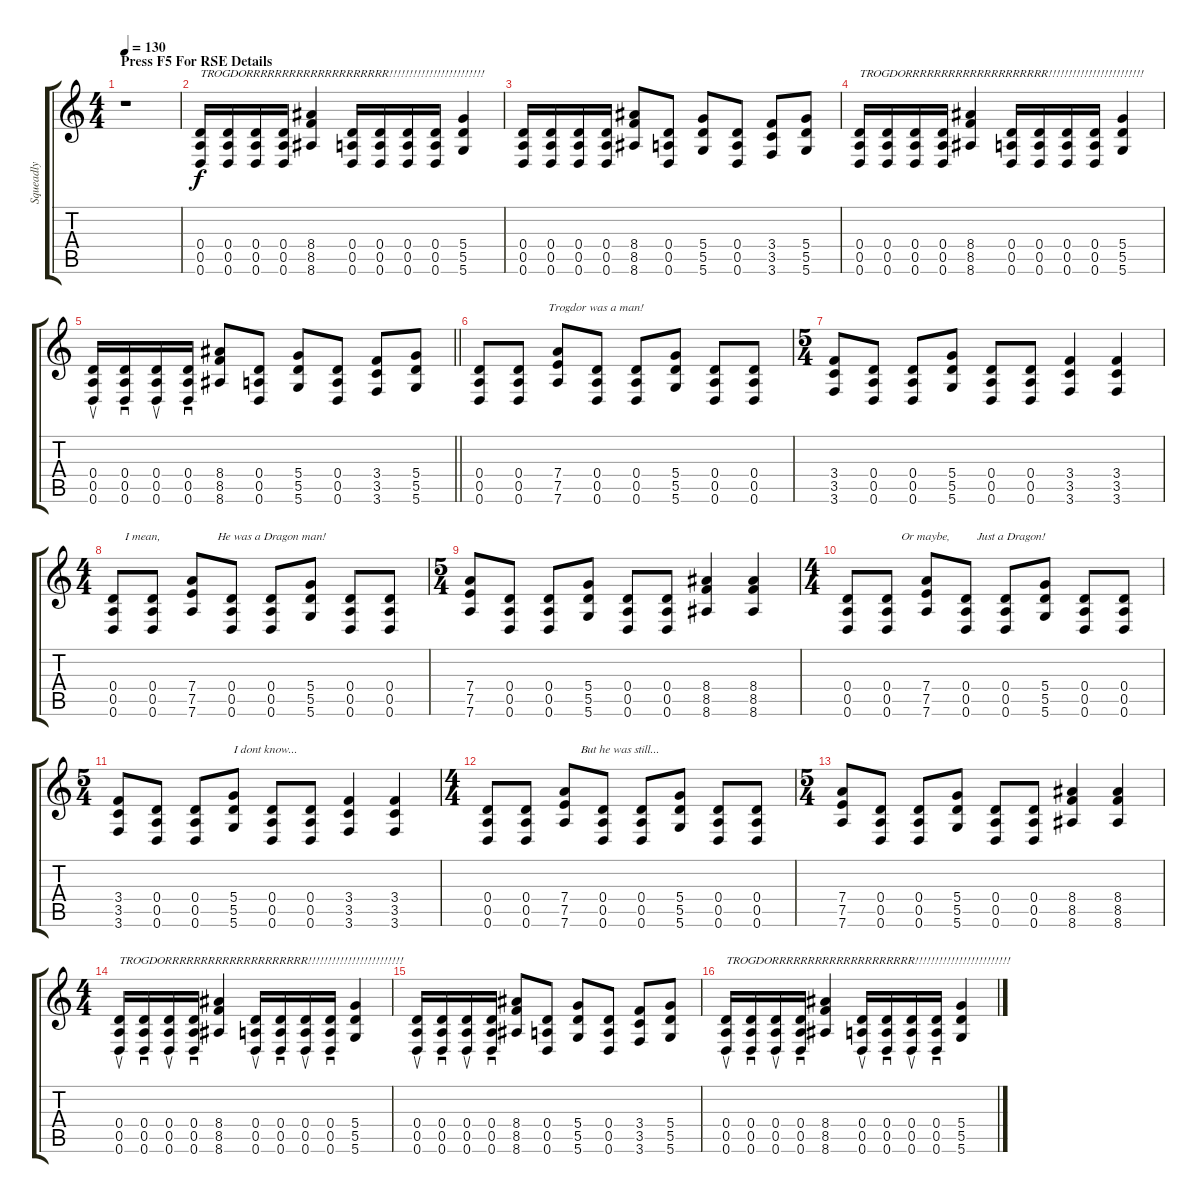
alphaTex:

\track ("Squeadly" "Squeadly") {instrument distortionguitar}
\staff {score tabs}
\tuning (E4 B3 G3 D3 A2 D2) {hide}
\ts (4 4)
\section ("" "Press F5 For RSE Details")
\tempo 130
\clef g2
\ks c
r.1{dy f instrument distortionguitar} |
(0.4 0.5 0.6).16{txt "TROGDORRRRRRRRRRRRRRRRRRRR!!!!!!!!!!!!!!!!!!!!!!!!"} (0.4 0.5 0.6).16 (0.4 0.5 0.6).16 (0.4 0.5 0.6).16 (8.4 8.5 8.6).4 (0.4 0.5 0.6).16 (0.4 0.5 0.6).16 (0.4 0.5 0.6).16 (0.4 0.5 0.6).16 (5.4 5.5 5.6).4 |
(0.4 0.5 0.6).16 (0.4 0.5 0.6).16 (0.4 0.5 0.6).16 (0.4 0.5 0.6).16 (8.4 8.5 8.6).8 (0.4 0.5 0.6).8 (5.4 5.5 5.6).8 (0.4 0.5 0.6).8 (3.4 3.5 3.6).8 (5.4 5.5 5.6).8 |
(0.4 0.5 0.6).16{txt "TROGDORRRRRRRRRRRRRRRRRRRR!!!!!!!!!!!!!!!!!!!!!!!!"} (0.4 0.5 0.6).16 (0.4 0.5 0.6).16 (0.4 0.5 0.6).16 (8.4 8.5 8.6).4 (0.4 0.5 0.6).16 (0.4 0.5 0.6).16 (0.4 0.5 0.6).16 (0.4 0.5 0.6).16 (5.4 5.5 5.6).4 |
\barLineRight lightlight
(0.4 0.5 0.6).16{su} (0.4 0.5 0.6).16{sd} (0.4 0.5 0.6).16{su} (0.4 0.5 0.6).16{sd} (8.4 8.5 8.6).8 (0.4 0.5 0.6).8 (5.4 5.5 5.6).8 (0.4 0.5 0.6).8 (3.4 3.5 3.6).8 (5.4 5.5 5.6).8 |
(0.4 0.5 0.6).8{txt "                       Trogdor was a man!"} (0.4 0.5 0.6).8 (7.4 7.5 7.6).8 (0.4 0.5 0.6).8 (0.4 0.5 0.6).8 (5.4 5.5 5.6).8 (0.4 0.5 0.6).8 (0.4 0.5 0.6).8 |
\ts (5 4)
(3.4 3.5 3.6).8 (0.4 0.5 0.6).8 (0.4 0.5 0.6).8 (5.4 5.5 5.6).8 (0.4 0.5 0.6).8 (0.4 0.5 0.6).8 (3.4 3.5 3.6).4 (3.4 3.5 3.6).4 |
\ts (4 4)
(0.4 0.5 0.6).8{txt "    I mean,                   He was a Dragon man!"} (0.4 0.5 0.6).8 (7.4 7.5 7.6).8 (0.4 0.5 0.6).8 (0.4 0.5 0.6).8 (5.4 5.5 5.6).8 (0.4 0.5 0.6).8 (0.4 0.5 0.6).8 |
\ts (5 4)
(7.4 7.5 7.6).8 (0.4 0.5 0.6).8 (0.4 0.5 0.6).8 (5.4 5.5 5.6).8 (0.4 0.5 0.6).8 (0.4 0.5 0.6).8 (8.4 8.5 8.6).4 (8.4 8.5 8.6).4 |
\ts (4 4)
(0.4 0.5 0.6).8{txt "                  Or maybe,         Just a Dragon!"} (0.4 0.5 0.6).8 (7.4 7.5 7.6).8 (0.4 0.5 0.6).8 (0.4 0.5 0.6).8 (5.4 5.5 5.6).8 (0.4 0.5 0.6).8 (0.4 0.5 0.6).8 |
\ts (5 4)
(3.4 3.5 3.6).8 (0.4 0.5 0.6).8 (0.4 0.5 0.6).8 (5.4 5.5 5.6).8{txt "I dont know..."} (0.4 0.5 0.6).8 (0.4 0.5 0.6).8 (3.4 3.5 3.6).4 (3.4 3.5 3.6).4 |
\ts (4 4)
(0.4 0.5 0.6).8{txt "                               But he was still..."} (0.4 0.5 0.6).8 (7.4 7.5 7.6).8 (0.4 0.5 0.6).8 (0.4 0.5 0.6).8 (5.4 5.5 5.6).8 (0.4 0.5 0.6).8 (0.4 0.5 0.6).8 |
\ts (5 4)
(7.4 7.5 7.6).8 (0.4 0.5 0.6).8 (0.4 0.5 0.6).8 (5.4 5.5 5.6).8 (0.4 0.5 0.6).8 (0.4 0.5 0.6).8 (8.4 8.5 8.6).4 (8.4 8.5 8.6).4 |
\ts (4 4)
(0.4 0.5 0.6).16{su txt "TROGDORRRRRRRRRRRRRRRRRRRR!!!!!!!!!!!!!!!!!!!!!!!!"} (0.4 0.5 0.6).16{sd} (0.4 0.5 0.6).16{su} (0.4 0.5 0.6).16{sd} (8.4 8.5 8.6).4 (0.4 0.5 0.6).16{su} (0.4 0.5 0.6).16{sd} (0.4 0.5 0.6).16{su} (0.4 0.5 0.6).16{sd} (5.4 5.5 5.6).4 |
(0.4 0.5 0.6).16{su} (0.4 0.5 0.6).16{sd} (0.4 0.5 0.6).16{su} (0.4 0.5 0.6).16{sd} (8.4 8.5 8.6).8 (0.4 0.5 0.6).8 (5.4 5.5 5.6).8 (0.4 0.5 0.6).8 (3.4 3.5 3.6).8 (5.4 5.5 5.6).8 |
(0.4 0.5 0.6).16{su txt "TROGDORRRRRRRRRRRRRRRRRRRR!!!!!!!!!!!!!!!!!!!!!!!!"} (0.4 0.5 0.6).16{sd} (0.4 0.5 0.6).16{su} (0.4 0.5 0.6).16{sd} (8.4 8.5 8.6).4 (0.4 0.5 0.6).16{su} (0.4 0.5 0.6).16{sd} (0.4 0.5 0.6).16{su} (0.4 0.5 0.6).16{sd} (5.4 5.5 5.6).4
